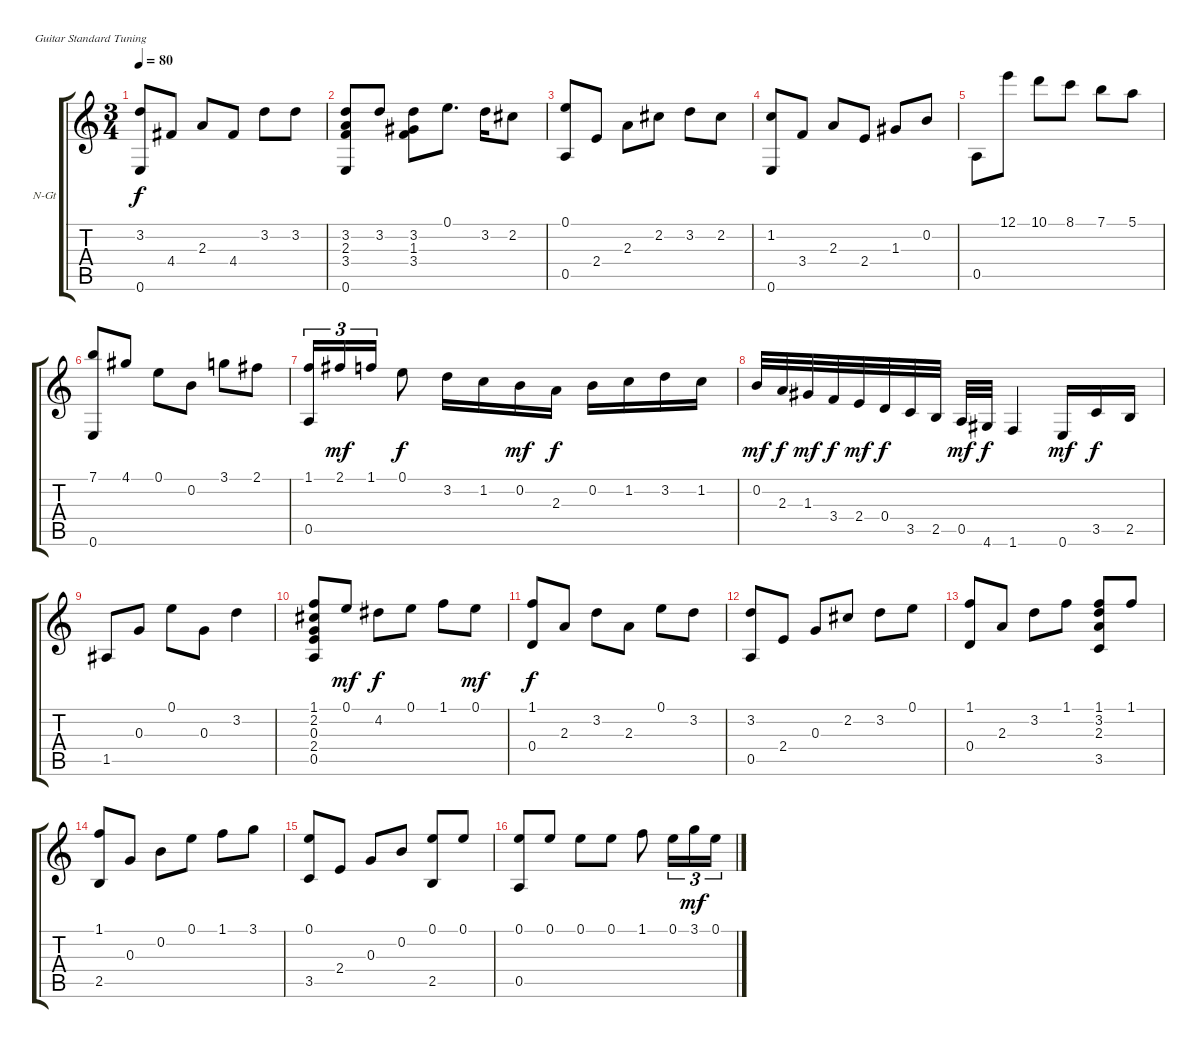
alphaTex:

\bracketExtendMode groupsimilarinstruments
\firstSystemTrackNameOrientation horizontal
\otherSystemsTrackNameOrientation horizontal
\track ("Untitled" "N-Gt") {instrument acousticguitarnylon}
\staff {score tabs}
\tuning (E4 B3 G3 D3 A2 E2)
\ts (3 4)
\tempo 80
\clef g2
\ks c
(3.2 0.6).8{dy f} 4.4.8 2.3.8 4.4.8 3.2.8 3.2.8 |
(3.2 2.3 3.4 0.6).8 3.2.8 (3.2 1.3 3.4).8 0.1.8{d} 3.2.16 2.2.8 |
(0.1 0.5).8 2.4.8 2.3.8 2.2.8 3.2.8 2.2.8 |
(1.2 0.6).8 3.4.8 2.3.8 2.4.8 1.3.8 0.2.8 |
0.5.8 12.1.8 10.1.8 8.1.8 7.1.8 5.1.8 |
(7.1 0.6).8 4.1.8 0.1.8 0.2.8 3.1.8 2.1.8 |
(1.1 0.5).16{tu (3 2)} 2.1.16{tu (3 2) dy mf} 1.1.16{tu (3 2)} 0.1.8{dy f} 3.2.16 1.2.16 0.2.16{dy mf} 2.3.16{dy f} 0.2.16 1.2.16 3.2.16 1.2.16 |
0.2.32{dy mf} 2.3.32{dy f} 1.3.32{dy mf} 3.4.32{dy f} 2.4.32{dy mf} 0.4.32{dy f} 3.5.32 2.5.32 0.5.32{dy mf} 4.6.32{dy f} 1.6.4 0.6.16{dy mf} 3.5.16{dy f} 2.5.16 |
1.5.8 0.3.8 0.1.8 0.3.8 3.2.4 |
(1.1 2.2 0.3 2.4 0.5).8 0.1.8{dy mf} 4.2.8{dy f} 0.1.8 1.1.8 0.1.8{dy mf} |
(1.1 0.4).8{dy f} 2.3.8 3.2.8 2.3.8 0.1.8 3.2.8 |
(3.2 0.5).8 2.4.8 0.3.8 2.2.8 3.2.8 0.1.8 |
(1.1 0.4).8 2.3.8 3.2.8 1.1.8 (1.1 3.2 2.3 3.5).8 1.1.8 |
(1.1 2.5).8 0.3.8 0.2.8 0.1.8 1.1.8 3.1.8 |
(0.1 3.5).8 2.4.8 0.3.8 0.2.8 (0.1 2.5).8 0.1.8 |
(0.1 0.5).8 0.1.8 0.1.8 0.1.8 1.1.8 0.1.16{tu (3 2)} 3.1.16{tu (3 2) dy mf} 0.1.16{tu (3 2)}
